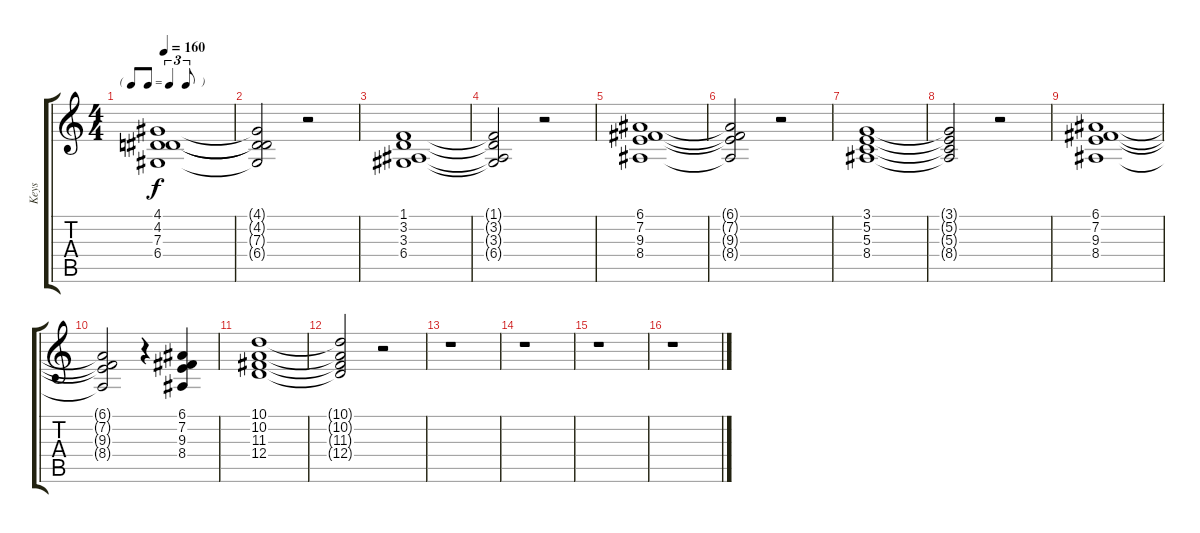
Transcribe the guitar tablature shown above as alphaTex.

\track ("Keys" "Keys") {instrument synthstrings1}
\staff {score tabs}
\tuning (E4 B3 G3 D3 A2 E2) {hide}
\ts (4 4)
\tf triplet8th
\tempo 160
\clef g2
\ks c
(4.1 4.2 7.3 6.4).1{dy f} |
(4.1{t} 4.2{t} 7.3{t} 6.4{t}).2 r.2 |
(1.1 3.2 3.3 6.4).1 |
(1.1{t} 3.2{t} 3.3{t} 6.4{t}).2 r.2 |
(6.1 7.2 9.3 8.4).1 |
(6.1{t} 7.2{t} 9.3{t} 8.4{t}).2 r.2 |
(3.1 5.2 5.3 8.4).1 |
(3.1{t} 5.2{t} 5.3{t} 8.4{t}).2 r.2 |
(6.1 7.2 9.3 8.4).1 |
(6.1{t} 7.2{t} 9.3{t} 8.4{t}).2 r.4 (6.1 7.2 9.3 8.4).4 |
(10.1 10.2 11.3 12.4).1 |
(10.1{t} 10.2{t} 11.3{t} 12.4{t}).2 r.2 |
r.1 |
r.1 |
r.1 |
r.1
